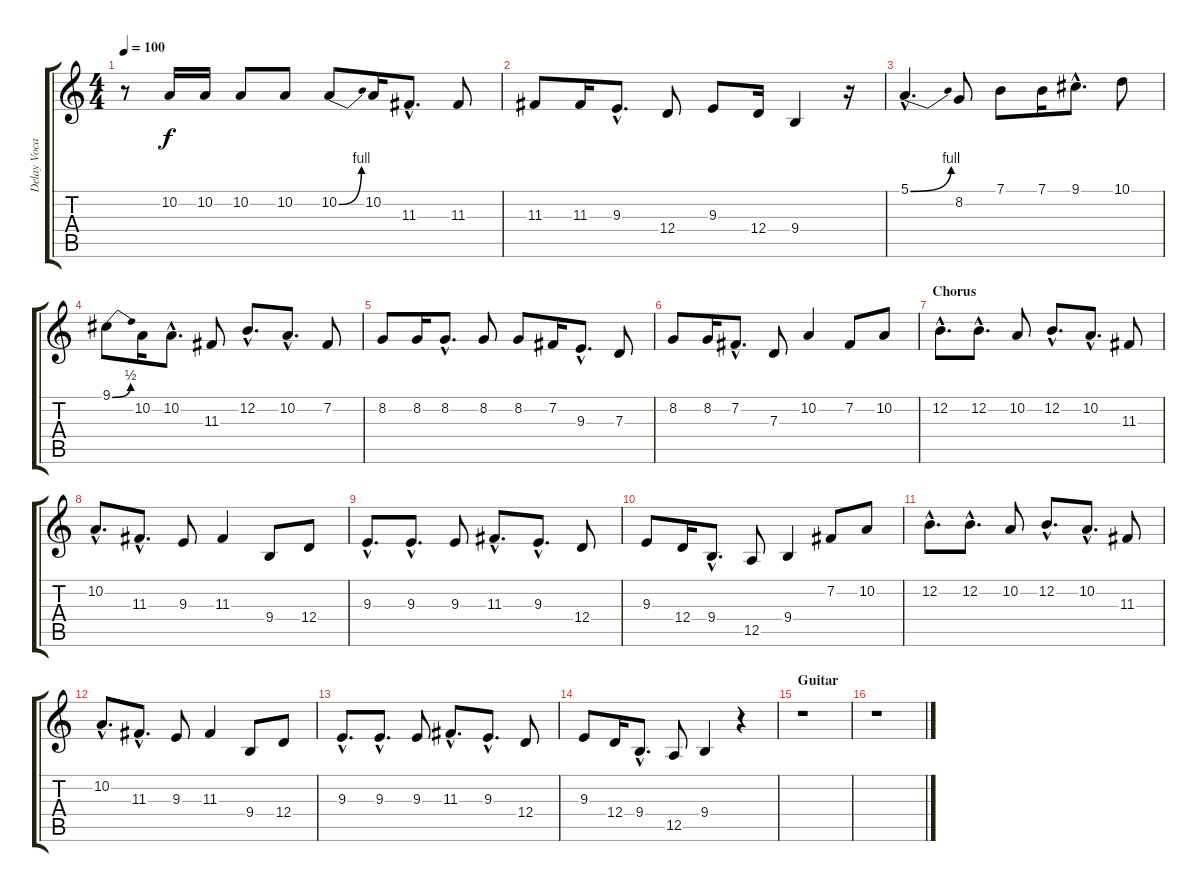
\track ("Delay Vocals" "Delay Voca") {instrument pad8sweep}
\staff {score tabs}
\tuning (E4 B3 G3 D3 A2 E2) {hide}
\ts (4 4)
\tempo 100
\clef g2
\ks c
r.8{dy f} 10.2.16 10.2.16 10.2.8 10.2.8 10.2{be (bend 0 0 60 4)}.8 10.2.16 11.3{hac}.8{d} 11.3.8 |
11.3.8 11.3.16 9.3{hac}.8{d} 12.4.8 9.3.8 12.4.16 9.4.4 r.16 |
\section ("" "")
5.1{be (bend 0 0 60 4) hac}.4{d} 8.2.8 7.1.8 7.1.16 9.1{hac}.8{d} 10.1.8 |
9.1{be (bend 0 0 60 2)}.8 10.2.16 10.2{hac}.8{d} 11.3.8 12.2{hac}.8{d} 10.2{hac}.8{d} 7.2.8 |
8.2.8 8.2.16 8.2{hac}.8{d} 8.2.8 8.2.8 7.2.16 9.3{hac}.8{d} 7.3.8 |
8.2.8 8.2.16 7.2{hac}.8{d} 7.3.8 10.2.4 7.2.8 10.2.8 |
\section ("" "Chorus")
12.2{hac}.8{d} 12.2{hac}.8{d} 10.2.8 12.2{hac}.8{d} 10.2{hac}.8{d} 11.3.8 |
10.2{hac}.8{d} 11.3{hac}.8{d} 9.3.8 11.3.4 9.4.8 12.4.8 |
9.3{hac}.8{d} 9.3{hac}.8{d} 9.3.8 11.3{hac}.8{d} 9.3{hac}.8{d} 12.4.8 |
9.3.8 12.4.16 9.4{hac}.8{d} 12.5.8 9.4.4 7.2.8 10.2.8 |
12.2{hac}.8{d} 12.2{hac}.8{d} 10.2.8 12.2{hac}.8{d} 10.2{hac}.8{d} 11.3.8 |
10.2{hac}.8{d} 11.3{hac}.8{d} 9.3.8 11.3.4 9.4.8 12.4.8 |
9.3{hac}.8{d} 9.3{hac}.8{d} 9.3.8 11.3{hac}.8{d} 9.3{hac}.8{d} 12.4.8 |
9.3.8 12.4.16 9.4{hac}.8{d} 12.5.8 9.4.4 r.4 |
\section ("" "Guitar")
r.1 |
r.1
